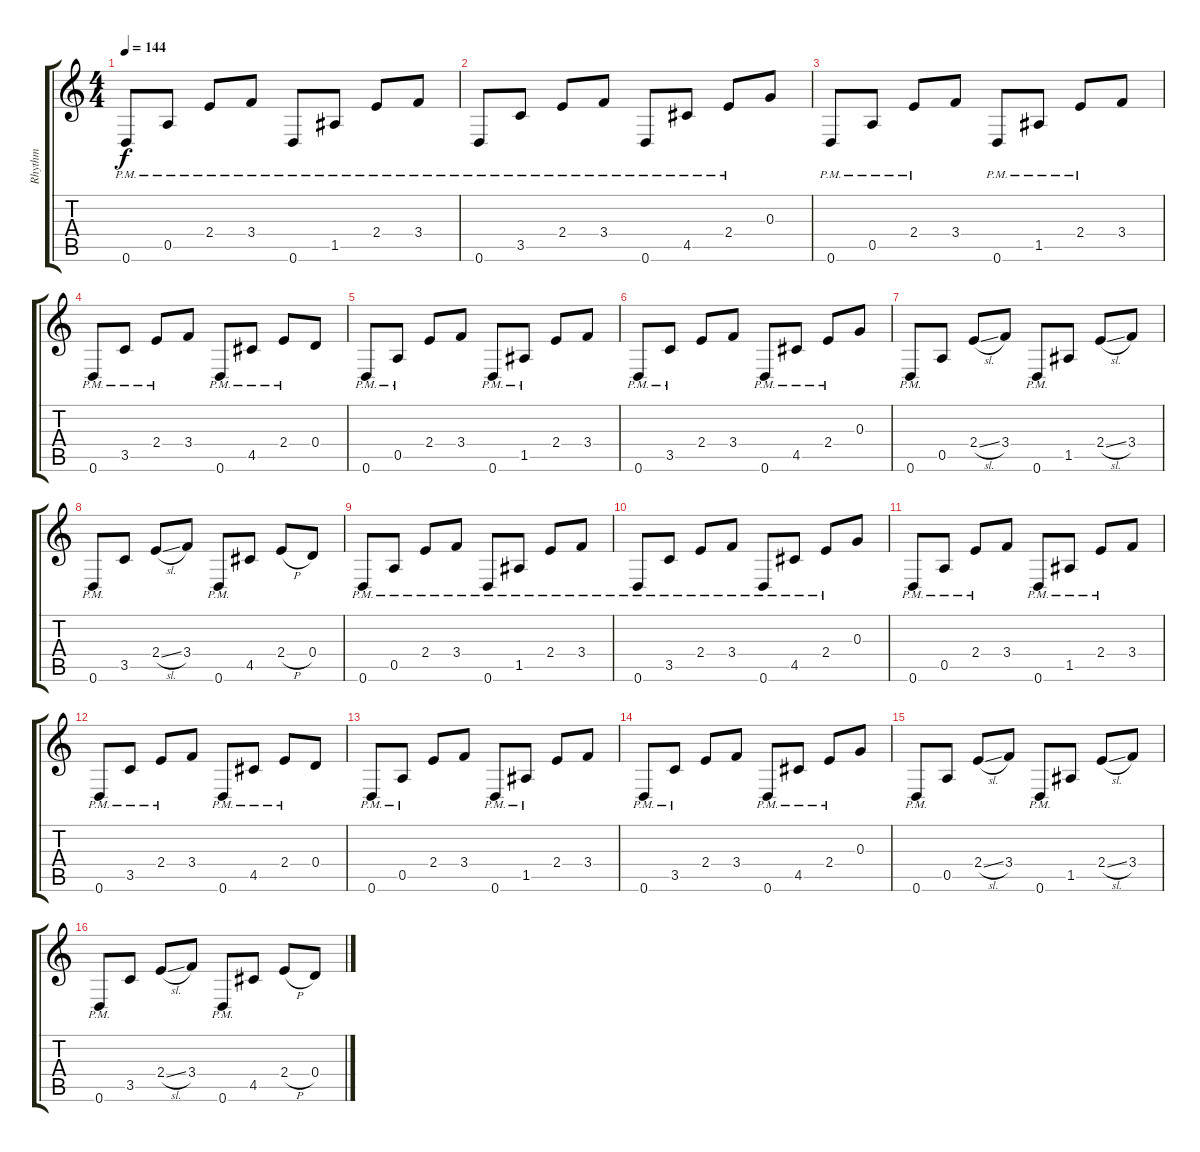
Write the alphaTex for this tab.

\track ("Rhythm" "Rhythm") {instrument distortionguitar}
\staff {score tabs}
\tuning (E4 B3 G3 D3 A2 D2) {hide}
\ts (4 4)
\tempo 144
\clef g2
\ks c
0.6{pm}.8{dy f instrument distortionguitar} 0.5{pm}.8 2.4{pm}.8 3.4{pm}.8 0.6{pm}.8 1.5{pm}.8 2.4{pm}.8 3.4{pm}.8 |
0.6{pm}.8 3.5{pm}.8 2.4{pm}.8 3.4{pm}.8 0.6{pm}.8 4.5{pm}.8 2.4{pm}.8 0.3.8 |
0.6{pm}.8 0.5{pm}.8 2.4{pm}.8 3.4.8 0.6{pm}.8 1.5{pm}.8 2.4{pm}.8 3.4.8 |
0.6{pm}.8 3.5{pm}.8 2.4{pm}.8 3.4.8 0.6{pm}.8 4.5{pm}.8 2.4{pm}.8 0.4.8 |
0.6{pm}.8 0.5{pm}.8 2.4.8 3.4.8 0.6{pm}.8 1.5{pm}.8 2.4.8 3.4.8 |
0.6{pm}.8 3.5{pm}.8 2.4.8 3.4.8 0.6{pm}.8 4.5{pm}.8 2.4{pm}.8 0.3.8 |
0.6{pm}.8 0.5.8 2.4{sl}.8 3.4.8 0.6{pm}.8 1.5.8 2.4{sl}.8 3.4.8 |
0.6{pm}.8 3.5.8 2.4{sl}.8 3.4.8 0.6{pm}.8 4.5.8 2.4{h}.8 0.4.8 |
0.6{pm}.8 0.5{pm}.8 2.4{pm}.8 3.4{pm}.8 0.6{pm}.8 1.5{pm}.8 2.4{pm}.8 3.4{pm}.8 |
0.6{pm}.8 3.5{pm}.8 2.4{pm}.8 3.4{pm}.8 0.6{pm}.8 4.5{pm}.8 2.4{pm}.8 0.3.8 |
0.6{pm}.8 0.5{pm}.8 2.4{pm}.8 3.4.8 0.6{pm}.8 1.5{pm}.8 2.4{pm}.8 3.4.8 |
0.6{pm}.8 3.5{pm}.8 2.4{pm}.8 3.4.8 0.6{pm}.8 4.5{pm}.8 2.4{pm}.8 0.4.8 |
0.6{pm}.8 0.5{pm}.8 2.4.8 3.4.8 0.6{pm}.8 1.5{pm}.8 2.4.8 3.4.8 |
0.6{pm}.8 3.5{pm}.8 2.4.8 3.4.8 0.6{pm}.8 4.5{pm}.8 2.4{pm}.8 0.3.8 |
0.6{pm}.8 0.5.8 2.4{sl}.8 3.4.8 0.6{pm}.8 1.5.8 2.4{sl}.8 3.4.8 |
0.6{pm}.8 3.5.8 2.4{sl}.8 3.4.8 0.6{pm}.8 4.5.8 2.4{h}.8 0.4.8
